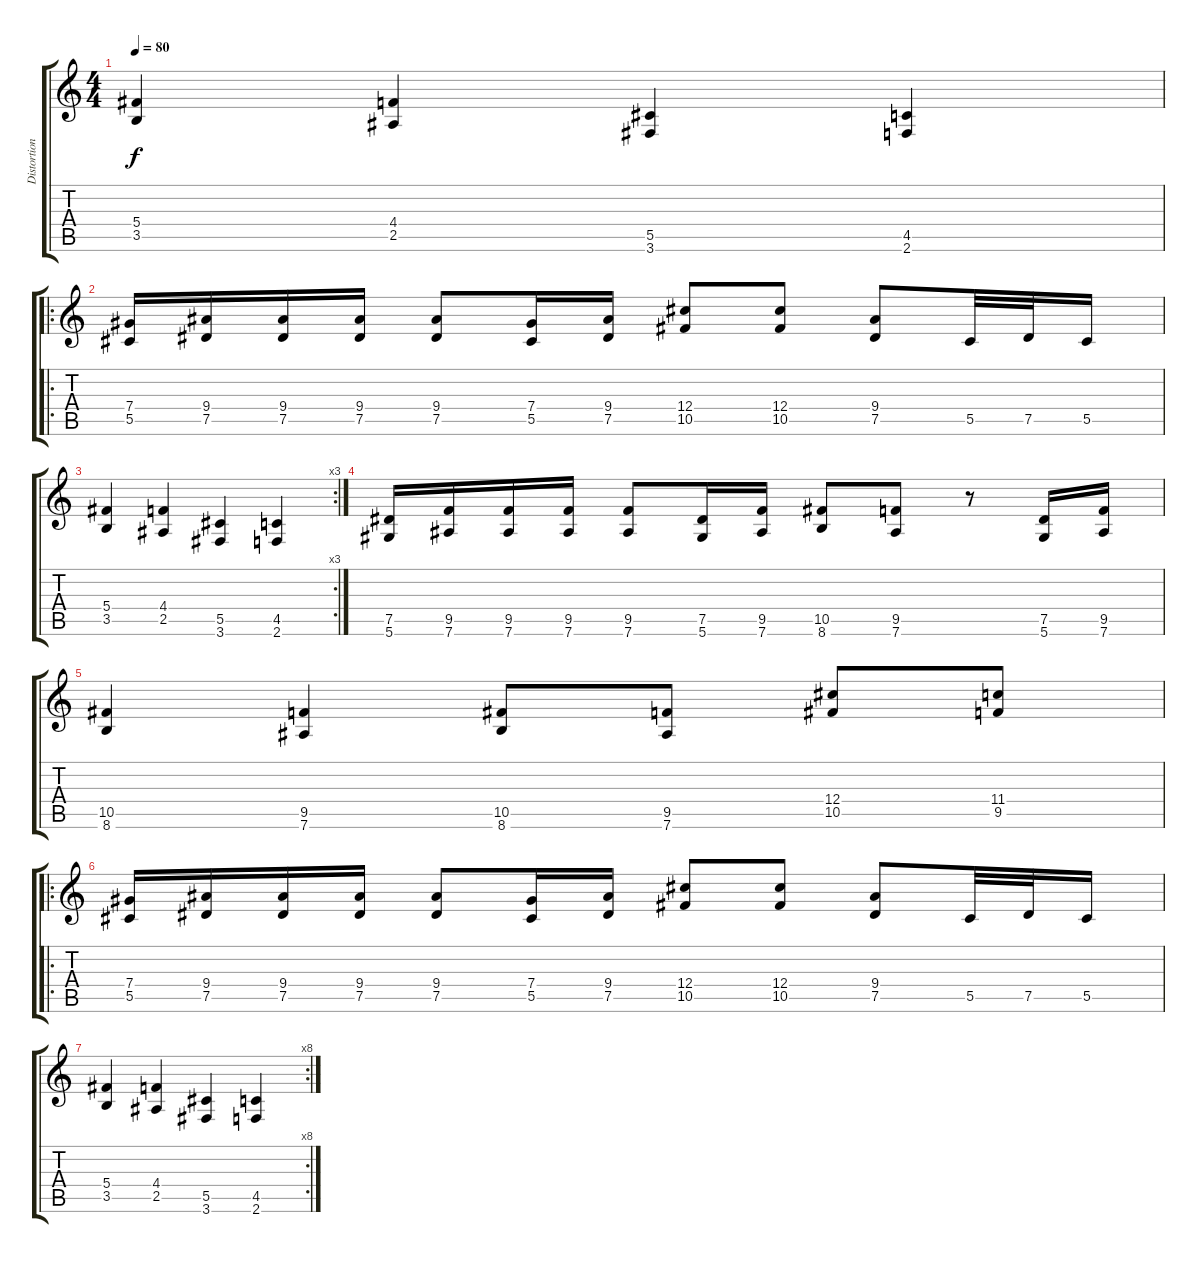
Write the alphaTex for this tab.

\track ("Distortion Guitar" "Distortion") {instrument distortionguitar}
\staff {score tabs}
\tuning (Eb4 Bb3 Gb3 Db3 Ab2 Eb2) {hide}
\ts (4 4)
\tempo 80
\clef g2
\ks c
(5.4 3.5).4{dy f} (4.4 2.5).4 (5.5 3.6).4 (4.5 2.6).4 |
\ro
(7.4 5.5).16 (9.4 7.5).16 (9.4 7.5).16 (9.4 7.5).16 (9.4 7.5).8 (7.4 5.5).16 (9.4 7.5).16 (12.4 10.5).8 (12.4 10.5).8 (9.4 7.5).8 5.5.32 7.5.32 5.5.16 |
\rc 3
(5.4 3.5).4 (4.4 2.5).4 (5.5 3.6).4 (4.5 2.6).4 |
(7.5 5.6).16 (9.5 7.6).16 (9.5 7.6).16 (9.5 7.6).16 (9.5 7.6).8 (7.5 5.6).16 (9.5 7.6).16 (10.5 8.6).8 (9.5 7.6).8 r.8 (7.5 5.6).16 (9.5 7.6).16 |
(10.5 8.6).4 (9.5 7.6).4 (10.5 8.6).8 (9.5 7.6).8 (12.4 10.5).8 (11.4 9.5).8 |
\ro
(7.4 5.5).16 (9.4 7.5).16 (9.4 7.5).16 (9.4 7.5).16 (9.4 7.5).8 (7.4 5.5).16 (9.4 7.5).16 (12.4 10.5).8 (12.4 10.5).8 (9.4 7.5).8 5.5.32 7.5.32 5.5.16 |
\rc 8
(5.4 3.5).4 (4.4 2.5).4 (5.5 3.6).4 (4.5 2.6).4
